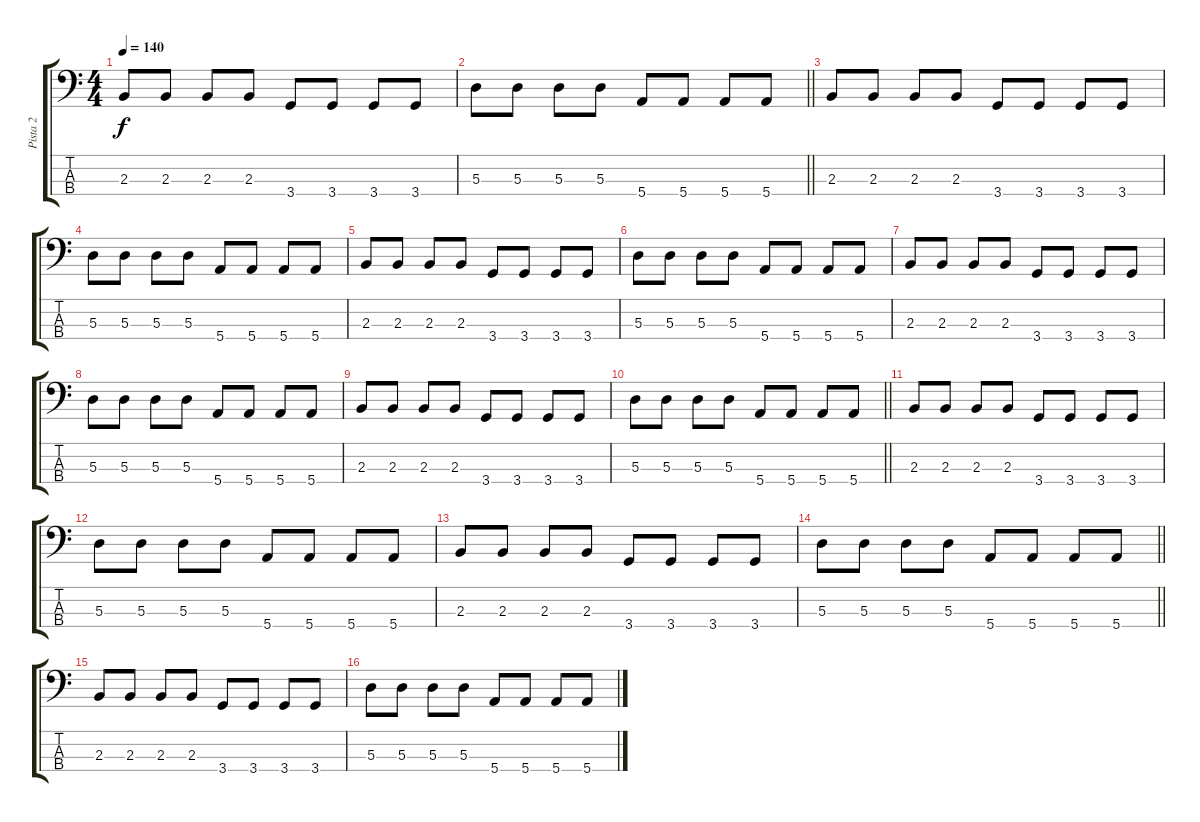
\track ("Pista 2" "Pista 2") {instrument electricbasspick}
\staff {score tabs}
\tuning (G2 D2 A1 E1) {hide}
\ts (4 4)
\tempo 140
\clef f4
\ks c
2.3.8{dy f} 2.3.8 2.3.8 2.3.8 3.4.8 3.4.8 3.4.8 3.4.8 |
\barLineRight lightlight
5.3.8 5.3.8 5.3.8 5.3.8 5.4.8 5.4.8 5.4.8 5.4.8 |
2.3.8 2.3.8 2.3.8 2.3.8 3.4.8 3.4.8 3.4.8 3.4.8 |
5.3.8 5.3.8 5.3.8 5.3.8 5.4.8 5.4.8 5.4.8 5.4.8 |
2.3.8 2.3.8 2.3.8 2.3.8 3.4.8 3.4.8 3.4.8 3.4.8 |
5.3.8 5.3.8 5.3.8 5.3.8 5.4.8 5.4.8 5.4.8 5.4.8 |
2.3.8 2.3.8 2.3.8 2.3.8 3.4.8 3.4.8 3.4.8 3.4.8 |
5.3.8 5.3.8 5.3.8 5.3.8 5.4.8 5.4.8 5.4.8 5.4.8 |
2.3.8 2.3.8 2.3.8 2.3.8 3.4.8 3.4.8 3.4.8 3.4.8 |
\barLineRight lightlight
5.3.8 5.3.8 5.3.8 5.3.8 5.4.8 5.4.8 5.4.8 5.4.8 |
2.3.8 2.3.8 2.3.8 2.3.8 3.4.8 3.4.8 3.4.8 3.4.8 |
5.3.8 5.3.8 5.3.8 5.3.8 5.4.8 5.4.8 5.4.8 5.4.8 |
2.3.8 2.3.8 2.3.8 2.3.8 3.4.8 3.4.8 3.4.8 3.4.8 |
\barLineRight lightlight
5.3.8 5.3.8 5.3.8 5.3.8 5.4.8 5.4.8 5.4.8 5.4.8 |
2.3.8 2.3.8 2.3.8 2.3.8 3.4.8 3.4.8 3.4.8 3.4.8 |
5.3.8 5.3.8 5.3.8 5.3.8 5.4.8 5.4.8 5.4.8 5.4.8
